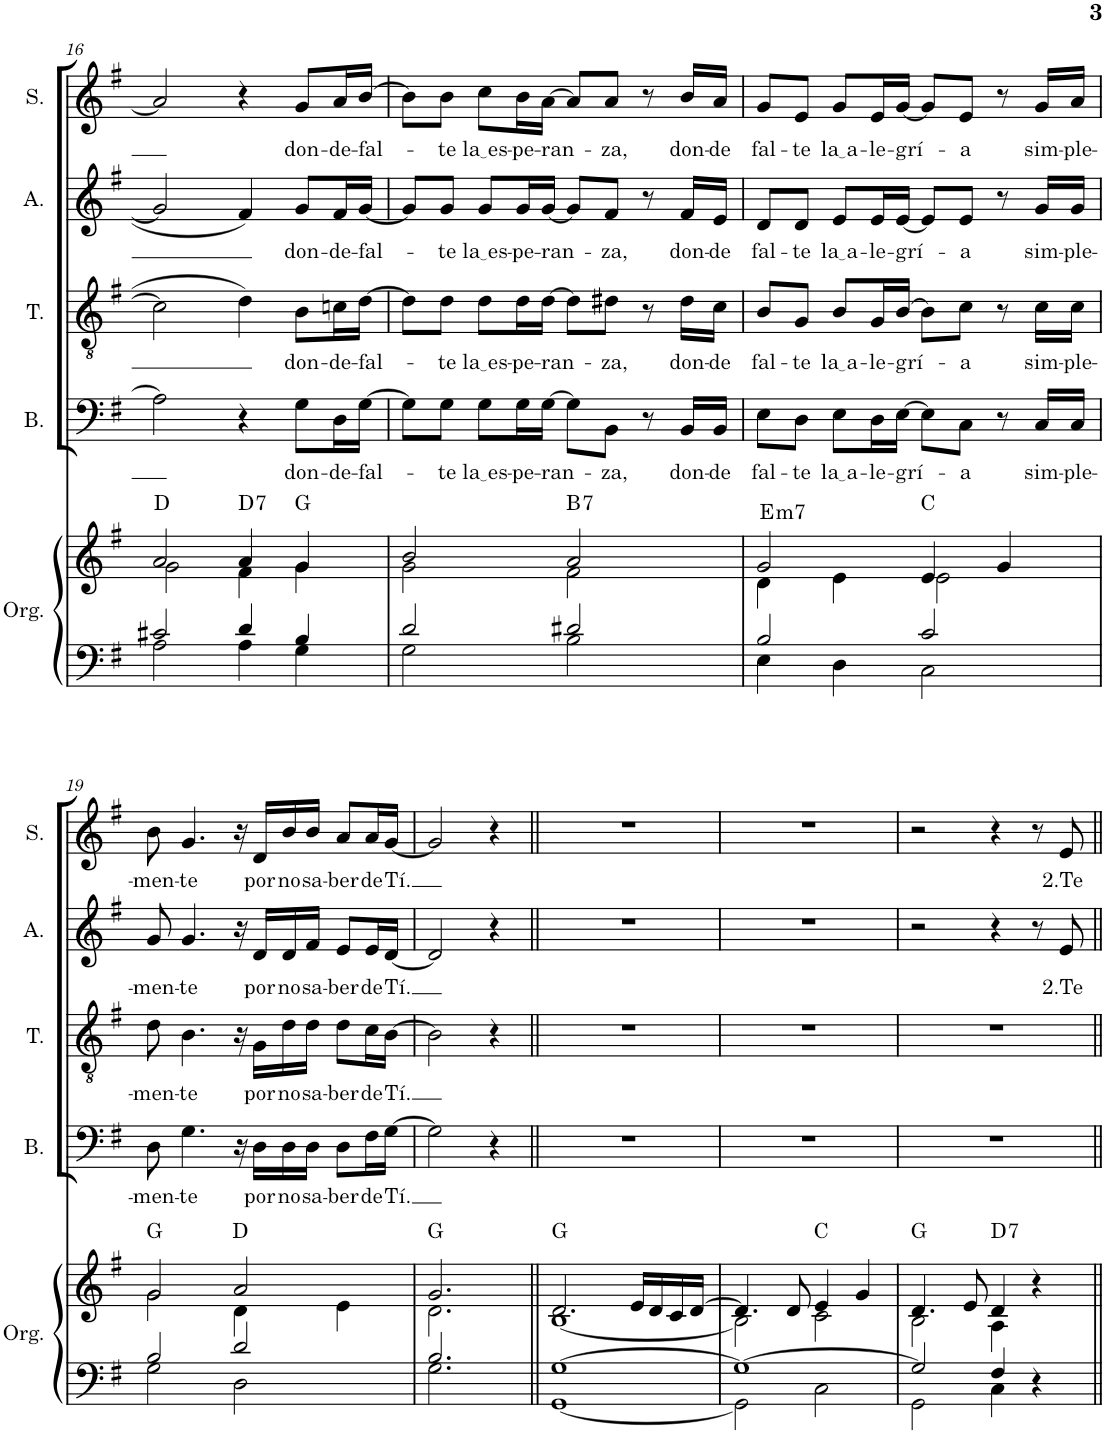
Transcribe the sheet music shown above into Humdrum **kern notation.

**kern	**kern	**harte	**kern	**text	**kern	**text	**kern	**text	**kern	**text
*part5	*part5	*part5	*part4	*part4	*part3	*part3	*part2	*part2	*part1	*part1
*staff6	*staff5	*	*staff4	*staff4	*staff3	*staff3	*staff2	*staff2	*staff1	*staff1
*I"Órgano	*	*	*I"Bajo	*	*I"Tenor	*	*I"Alto	*	*I"Soprano	*
*	*	*	*I'B.	*	*I'T.	*	*I'A.	*	*I'S.	*
!!LO:PB:g=z
*clefF4	*clefG2	*	*clefF4	*	*clefGv2	*	*clefG2	*	*clefG2	*
*k[f#]	*k[f#]	*	*k[f#]	*	*k[f#]	*	*k[f#]	*	*k[f#]	*
*M4/4	*M4/4	*	*M4/4	*	*M4/4	*	*M4/4	*	*M4/4	*
=16	=16	=16	=16	=16	=16	=16	=16	=16	=16	=16
*^	*^	*	*	*	*	*	*	*	*	*
2c#X/	2A\	2a/	2g\	D:maj	2A\]	.	2c#\]	.	2g/]	.	2a/]	.
!	!	!	!	!LO:H:kt=7	!	!	!	!	!	!	!	!
4d/	4A\	4a/	4f#\	D:7	4r	.	4d\	.	4f#/	.	4r	.
!	!	!	!	!	!	!LO:LY:b	!	!LO:LY:b	!	!LO:LY:b	!	!LO:LY:b
4B/	4G\	4g/	4g\	G:maj	8G\L	don-	8B\L	don-	8g/L	don-	8g/L	don-
!	!	!	!	!	!	!LO:LY:b	!	!LO:LY:b	!	!LO:LY:b	!	!LO:LY:b
.	.	.	.	.	16D\L	-de-	16cn\L	-de-	16f#/L	-de-	16a/L	-de-
!	!	!	!	!	!	!LO:LY:b	!	!LO:LY:b	!	!LO:LY:b	!	!LO:LY:b
.	.	.	.	.	[16G\JJ	-fal-	[16d\JJ	-fal-	[16g/JJ	-fal-	[16b/JJ	-fal-
=17	=17	=17	=17	=17	=17	=17	=17	=17	=17	=17	=17	=17
2d/	2G\	2b/	2g\	.	8G\L]	.	8d\L]	.	8g/L]	.	8b\L]	.
!	!	!	!	!	!	!LO:LY:b	!	!LO:LY:b	!	!LO:LY:b	!	!LO:LY:b
.	.	.	.	.	8G\J	-te	8d\J	-te	8g/J	-te	8b\J	-te
!	!	!	!	!	!	!LO:LY:b	!	!LO:LY:b	!	!LO:LY:b	!	!LO:LY:b
.	.	.	.	.	8G\L	la es	8d\L	la es	8g/L	la es	8cc\L	la es
!	!	!	!	!	!	!LO:LY:b	!	!LO:LY:b	!	!LO:LY:b	!	!LO:LY:b
.	.	.	.	.	16G\L	-pe-	16d\L	-pe-	16g/L	-pe-	16b\L	-pe-
!	!	!	!	!	!	!LO:LY:b	!	!LO:LY:b	!	!LO:LY:b	!	!LO:LY:b
.	.	.	.	.	[16G\JJ	-ran-	[16d\JJ	-ran-	[16g/JJ	-ran-	[16a\JJ	-ran-
!	!	!	!	!LO:H:kt=7	!	!	!	!	!	!	!	!
2d#X/	2B\	2a/	2f#\	B:7	8G\L]	.	8d\L]	.	8g/L]	.	8a/L]	.
!	!	!	!	!	!	!LO:LY:b	!	!LO:LY:b	!	!LO:LY:b	!	!LO:LY:b
.	.	.	.	.	8BB\J	-za,	8d#X\J	-za,	8f#/J	-za,	8a/J	-za,
.	.	.	.	.	8r	.	8r	.	8r	.	8r	.
!	!	!	!	!	!	!LO:LY:b	!	!LO:LY:b	!	!LO:LY:b	!	!LO:LY:b
.	.	.	.	.	16BB/LL	don-	16d#\LL	don-	16f#/LL	don-	16b/LL	don-
!	!	!	!	!	!	!LO:LY:b	!	!LO:LY:b	!	!LO:LY:b	!	!LO:LY:b
.	.	.	.	.	16BB/JJ	-de	16c\JJ	-de	16e/JJ	-de	16a/JJ	-de
=18	=18	=18	=18	=18	=18	=18	=18	=18	=18	=18	=18	=18
!	!	!	!	!LO:H:kt=m7	!	!LO:LY:b	!	!LO:LY:b	!	!LO:LY:b	!	!LO:LY:b
2B/	4E\	2g/	4d\	E:min7	8E\L	fal-	8B/L	fal-	8d/L	fal-	8g/L	fal-
!	!	!	!	!	!	!LO:LY:b	!	!LO:LY:b	!	!LO:LY:b	!	!LO:LY:b
.	.	.	.	.	8D\J	-te	8G/J	-te	8d/J	-te	8e/J	-te
!	!	!	!	!	!	!LO:LY:b	!	!LO:LY:b	!	!LO:LY:b	!	!LO:LY:b
.	4D\	.	4e\	.	8E\L	la a	8B/L	la a	8e/L	la a	8g/L	la a
!	!	!	!	!	!	!LO:LY:b	!	!LO:LY:b	!	!LO:LY:b	!	!LO:LY:b
.	.	.	.	.	16D\L	-le-	16G/L	-le-	16e/L	-le-	16e/L	-le-
!	!	!	!	!	!	!LO:LY:b	!	!LO:LY:b	!	!LO:LY:b	!	!LO:LY:b
.	.	.	.	.	[16E\JJ	-grí-	[16B/JJ	-grí-	[16e/JJ	-grí-	[16g/JJ	-grí-
2c/	2C\	4e/	2e\	C:maj	8E\L]	.	8B\L]	.	8e/L]	.	8g/L]	.
!	!	!	!	!	!	!LO:LY:b	!	!LO:LY:b	!	!LO:LY:b	!	!LO:LY:b
.	.	.	.	.	8C\J	-a	8c\J	-a	8e/J	-a	8e/J	-a
.	.	4g/	.	.	8r	.	8r	.	8r	.	8r	.
!	!	!	!	!	!	!LO:LY:b	!	!LO:LY:b	!	!LO:LY:b	!	!LO:LY:b
.	.	.	.	.	16C/LL	sim-	16c\LL	sim-	16g/LL	sim-	16g/LL	sim-
!	!	!	!	!	!	!LO:LY:b	!	!LO:LY:b	!	!LO:LY:b	!	!LO:LY:b
.	.	.	.	.	16C/JJ	-ple-	16c\JJ	-ple-	16g/JJ	-ple-	16a/JJ	-ple-
!!LO:LB:g=z
=19	=19	=19	=19	=19	=19	=19	=19	=19	=19	=19	=19	=19
!	!	!	!	!	!	!LO:LY:b	!	!LO:LY:b	!	!LO:LY:b	!	!LO:LY:b
2B/	2G\	2g/	2g\	G:maj	8D\	-men-	8d\	-men-	8g/	-men-	8b\	-men-
!	!	!	!	!	!	!LO:LY:b	!	!LO:LY:b	!	!LO:LY:b	!	!LO:LY:b
.	.	.	.	.	4.G\	-te	4.B\	-te	4.g/	-te	4.g/	-te
2d/	2D\	2a/	4d\	D:maj	16r	.	16r	.	16r	.	16r	.
!	!	!	!	!	!	!LO:LY:b	!	!LO:LY:b	!	!LO:LY:b	!	!LO:LY:b
.	.	.	.	.	16D\LL	por	16G\LL	por	16d/LL	por	16d/LL	por
!	!	!	!	!	!	!LO:LY:b	!	!LO:LY:b	!	!LO:LY:b	!	!LO:LY:b
.	.	.	.	.	16D\	no	16d\	no	16d/	no	16b/	no
!	!	!	!	!	!	!LO:LY:b	!	!LO:LY:b	!	!LO:LY:b	!	!LO:LY:b
.	.	.	.	.	16D\JJ	sa-	16d\JJ	sa-	16f#/JJ	sa-	16b/JJ	sa-
!	!	!	!	!	!	!LO:LY:b	!	!LO:LY:b	!	!LO:LY:b	!	!LO:LY:b
.	.	.	4e\	.	8D\L	-ber	8d\L	-ber	8e/L	-ber	8a/L	-ber
!	!	!	!	!	!	!LO:LY:b	!	!LO:LY:b	!	!LO:LY:b	!	!LO:LY:b
.	.	.	.	.	16F#\L	de	16c\L	de	16e/L	de	16a/L	de
!	!	!	!	!	!	!LO:LY:b	!	!LO:LY:b	!	!LO:LY:b	!	!LO:LY:b
.	.	.	.	.	[16G\JJ	Tí.	[16B\JJ	Tí.	[16d/JJ	Tí.	[16g/JJ	Tí.
=20	=20	=20	=20	=20	=20	=20	=20	=20	=20	=20	=20	=20
2.B/	2.G\	2.g/	2.d\	G:maj	2G\]	.	2B\]	.	2d/]	.	2g/]	.
.	.	.	.	.	4r	.	4r	.	4r	.	4r	.
=21||	=21||	=21||	=21||	=21||	=21||	=21||	=21||	=21||	=21||	=21||	=21||	=21||
[1G	[1GG	2.d/	[1B	G:maj	1r	.	1r	.	1r	.	1r	.
.	.	16e/LL	.	.	.	.	.	.	.	.	.	.
.	.	16d/	.	.	.	.	.	.	.	.	.	.
.	.	16c/	.	.	.	.	.	.	.	.	.	.
.	.	[16d/JJ	.	.	.	.	.	.	.	.	.	.
=22	=22	=22	=22	=22	=22	=22	=22	=22	=22	=22	=22	=22
1G_	2GG\]	4.d/]	2B\]	.	1r	.	1r	.	1r	.	1r	.
.	.	8d/	.	.	.	.	.	.	.	.	.	.
.	2C\	4e/	2c\	C:maj	.	.	.	.	.	.	.	.
.	.	4g/	.	.	.	.	.	.	.	.	.	.
=23	=23	=23	=23	=23	=23	=23	=23	=23	=23	=23	=23	=23
2G/]	2GG\	4.d/	2B\	G:maj	1r	.	1r	.	2r	.	2r	.
.	.	8e/	.	.	.	.	.	.	.	.	.	.
!	!	!	!	!LO:H:kt=7	!	!	!	!	!	!	!	!
4F#/	4C\	4d/	4A\	D:7	.	.	.	.	4r	.	4r	.
4r	4ryy	4r	4ryy	.	.	.	.	.	8r	.	8r	.
!	!	!	!	!	!	!	!	!	!	!LO:LY:b	!	!LO:LY:b
.	.	.	.	.	.	.	.	.	8e/	2.Te	8e/	2.Te
*v	*v	*	*	*	*	*	*	*	*	*	*	*
*	*v	*v	*	*	*	*	*	*	*	*	*
=||	=||	=||	=||	=||	=||	=||	=||	=||	=||	=||
*-	*-	*-	*-	*-	*-	*-	*-	*-	*-	*-
